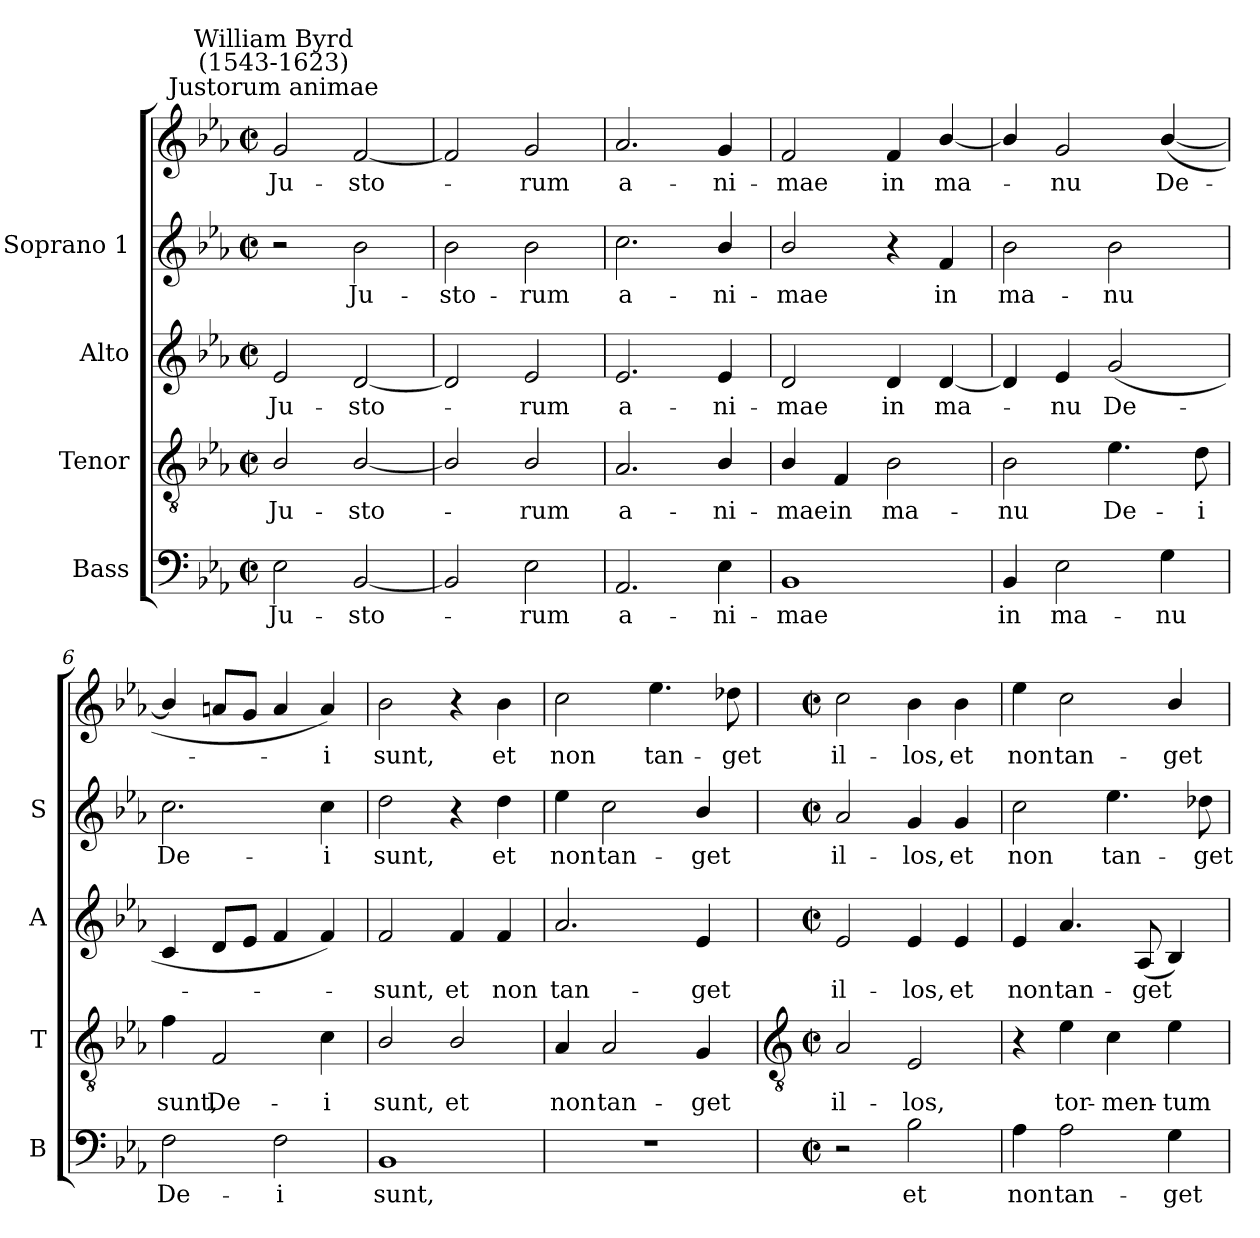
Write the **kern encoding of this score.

**kern	**text	**kern	**text	**kern	**text	**kern	**text	**kern	**text
*part4	*part4	*part3	*part3	*part2	*part2	*part1	*part1	*part1	*part1
*staff5	*staff5	*staff4	*staff4	*staff3	*staff3	*staff2	*staff2	*staff1	*staff1
*I"Bass	*	*I"Tenor	*	*I"Alto	*	*I"Soprano 1	*	*	*
*I'B	*	*I'T	*	*I'A	*	*I'S	*	*	*
*clefF4	*	*clefGv2	*	*clefG2	*	*clefG2	*	*clefG2	*
*k[b-e-a-]	*	*k[b-e-a-]	*	*k[b-e-a-]	*	*k[b-e-a-]	*	*k[b-e-a-]	*
*E-:	*	*E-:	*	*E-:	*	*E-:	*	*E-:	*
*M2/2	*	*M2/2	*	*M2/2	*	*M2/2	*	*M2/2	*
*met(c|)	*	*met(c|)	*	*met(c|)	*	*met(c|)	*	*met(c|)	*
=1	=1	=1	=1	=1	=1	=1	=1	=1	=1
!	!	!	!	!	!	!	!	!LO:TX:a:cj:t=Justorum animae	!
!	!	!	!	!	!	!	!	!LO:TX:a:cj:t=William Byrd\n(1543-1623)	!
!	!LO:LY:b	!	!LO:LY:b	!	!LO:LY:b	!	!	!	!LO:LY:b
2E-	Ju-	2B-/	Ju-	2e-	Ju-	2r	.	2g	Ju-
!	!LO:LY:b	!	!LO:LY:b	!	!LO:LY:b	!	!LO:LY:b	!	!LO:LY:b
[2BB-	-sto-	[2B-/	-sto-	[2d	-sto-	2b-	Ju-	[2f	-sto-
=2	=2	=2	=2	=2	=2	=2	=2	=2	=2
!	!	!	!	!	!	!	!LO:LY:b	!	!
2BB-]	.	2B-/]	.	2d]	.	2b-	sto-	2f]	.
!	!LO:LY:b	!	!LO:LY:b	!	!LO:LY:b	!	!LO:LY:b	!	!LO:LY:b
2E-	rum	2B-/	rum	2e-	rum	2b-	-rum	2g	-rum
=3	=3	=3	=3	=3	=3	=3	=3	=3	=3
!	!LO:LY:b	!	!LO:LY:b	!	!LO:LY:b	!	!LO:LY:b	!	!LO:LY:b
2.AA-	a-	2.A-	a-	2.e-	a-	2.cc	-a-	2.a-	a-
!	!LO:LY:b	!	!LO:LY:b	!	!LO:LY:b	!	!LO:LY:b	!	!LO:LY:b
4E-	-ni-	4B-/	-ni-	4e-	-ni-	4b-/	-ni-	4g	-ni-
=4	=4	=4	=4	=4	=4	=4	=4	=4	=4
!	!LO:LY:b	!	!LO:LY:b	!	!LO:LY:b	!	!LO:LY:b	!	!LO:LY:b
1BB-	-mae	4B-/	-mae	2d	-mae	2b-/	mae	2f	-mae
!	!	!	!LO:LY:b	!	!	!	!	!	!
.	.	4F	in	.	.	.	.	.	.
!	!	!	!LO:LY:b	!	!LO:LY:b	!	!	!	!LO:LY:b
.	.	2B-	ma-	4d	in	4r	.	4f	in
!	!	!	!	!	!LO:LY:b	!	!LO:LY:b	!	!LO:LY:b
.	.	.	.	[4d	ma-	4f	in	[4b-/	ma-
=5	=5	=5	=5	=5	=5	=5	=5	=5	=5
!	!LO:LY:b	!	!LO:LY:b	!	!	!	!LO:LY:b	!	!
4BB-	in	2B-	-nu	4d]	.	2b-	ma-	4b-/]	.
!	!LO:LY:b	!	!	!	!LO:LY:b	!	!	!	!LO:LY:b
2E-	ma-	.	.	4e-	nu	.	.	2g	nu
!	!	!	!LO:LY:b	!	!LO:LY:b	!	!LO:LY:b	!	!
.	.	4.e-	De-	(<2g	De-	2b-	-nu	.	.
!	!LO:LY:b	!	!	!	!	!	!	!	!LO:LY:b
4G	-nu	.	.	.	.	.	.	(<[4b-/	De-
!	!	!	!LO:LY:b	!	!	!	!	!	!
.	.	8d	-i	.	.	.	.	.	.
=6	=6	=6	=6	=6	=6	=6	=6	=6	=6
!	!LO:LY:b	!	!LO:LY:b	!	!	!	!LO:LY:b	!	!
2F	De-	4f	sunt,	4c	.	2.cc	De-	4b-/]	.
!	!	!	!LO:LY:b	!	!	!	!	!	!
.	.	2F	De-	8dL	.	.	.	8anL	.
.	.	.	.	8e-J	.	.	.	8gJ	.
!	!LO:LY:b	!	!	!	!	!	!	!	!
2F	-i	.	.	4f	.	.	.	4a	.
!	!	!	!LO:LY:b	!	!	!	!LO:LY:b	!	!LO:LY:b
.	.	4c	-i	4f)	.	4cc	-i	4a)	i
=7	=7	=7	=7	=7	=7	=7	=7	=7	=7
!	!LO:LY:b	!	!LO:LY:b	!	!LO:LY:b	!	!LO:LY:b	!	!LO:LY:b
1BB-	sunt,	2B-/	sunt,	2f	sunt,	2dd	sunt,	2b-	sunt,
!	!	!	!LO:LY:b	!	!LO:LY:b	!	!	!	!
.	.	2B-/	et	4f	et	4r	.	4r	.
!	!	!	!	!	!LO:LY:b	!	!LO:LY:b	!	!LO:LY:b
.	.	.	.	4f	non	4dd	et	4b-	et
=8	=8	=8	=8	=8	=8	=8	=8	=8	=8
!	!	!	!LO:LY:b	!	!LO:LY:b	!	!LO:LY:b	!	!LO:LY:b
1r	.	4A-	non	2.a-	tan-	4ee-	non	2cc	non
!	!	!	!LO:LY:b	!	!	!	!LO:LY:b	!	!
.	.	2A-	tan-	.	.	2cc	tan-	.	.
!	!	!	!	!	!	!	!	!	!LO:LY:b
.	.	.	.	.	.	.	.	4.ee-	tan-
!	!	!	!LO:LY:b	!	!LO:LY:b	!	!LO:LY:b	!	!
.	.	4G	-get	4e-	-get	4b-/	-get	.	.
!	!	!	!	!	!	!	!	!	!LO:LY:b
.	.	.	.	.	.	.	.	8dd-X	-get
!!LO:LB:g=z
=9	=9	=9	=9	=9	=9	=9	=9	=9	=9
*	*	*clefGv2	*	*	*	*	*	*	*
*M2/2	*	*M2/2	*	*M2/2	*	*M2/2	*	*M2/2	*
*met(c|)	*	*met(c|)	*	*met(c|)	*	*met(c|)	*	*met(c|)	*
!	!	!	!LO:LY:b	!	!LO:LY:b	!	!LO:LY:b	!	!LO:LY:b
2r	.	2A-	il-	2e-	il-	2a-	il-	2cc	il-
!	!LO:LY:b	!	!LO:LY:b	!	!LO:LY:b	!	!LO:LY:b	!	!LO:LY:b
2B-	et	2E-	-los,	4e-	-los,	4g	-los,	4b-	-los,
!	!	!	!	!	!LO:LY:b	!	!LO:LY:b	!	!LO:LY:b
.	.	.	.	4e-	et	4g	et	4b-	et
=10	=10	=10	=10	=10	=10	=10	=10	=10	=10
!	!LO:LY:b	!	!	!	!LO:LY:b	!	!LO:LY:b	!	!LO:LY:b
4A-	non	4r	.	4e-	non	2cc	non	4ee-	non
!	!LO:LY:b	!	!LO:LY:b	!	!LO:LY:b	!	!	!	!LO:LY:b
2A-	tan-	4e-	tor-	4.a-	tan-	.	.	2cc	tan-
!	!	!	!LO:LY:b	!	!	!	!LO:LY:b	!	!
.	.	4c	-men-	.	.	4.ee-	tan-	.	.
!	!	!	!	!	!LO:LY:b	!	!	!	!
.	.	.	.	(<8A-L	-get	.	.	.	.
!	!LO:LY:b	!	!LO:LY:b	!	!	!	!	!	!LO:LY:b
4G	-get	4e-	-tum	4B-)	.	.	.	4b-/	-get
!	!	!	!	!	!	!	!LO:LY:b	!	!
.	.	.	.	.	.	8dd-X	-get	.	.
=	=	=	=	=	=	=	=	=	=
*-	*-	*-	*-	*-	*-	*-	*-	*-	*-
